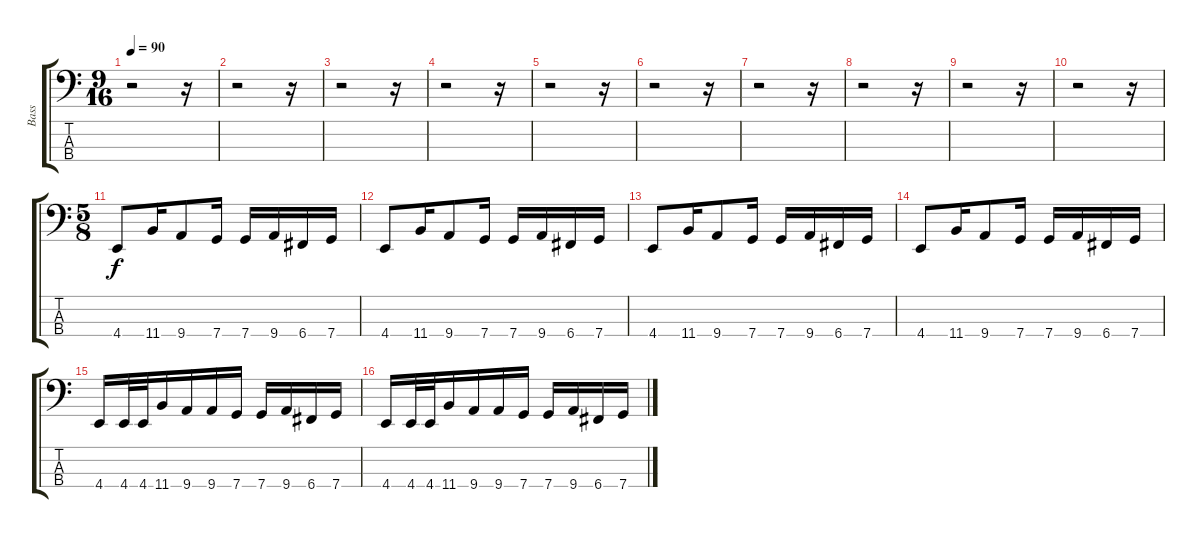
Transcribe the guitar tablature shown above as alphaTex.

\track ("Bass" "Bass") {instrument electricbasspick}
\staff {score tabs}
\tuning (F2 C2 G1 C1) {hide}
\ts (9 16)
\tempo 90
\clef f4
\ks c
r.2{dy f instrument electricbasspick} r.16 |
r.2 r.16 |
r.2 r.16 |
r.2 r.16 |
r.2 r.16 |
r.2 r.16 |
r.2 r.16 |
r.2 r.16 |
r.2 r.16 |
r.2 r.16 |
\ts (5 8)
4.4.8 11.4.16 9.4.8 7.4.16 7.4.16 9.4.16 6.4.16 7.4.16 |
4.4.8 11.4.16 9.4.8 7.4.16 7.4.16 9.4.16 6.4.16 7.4.16 |
4.4.8 11.4.16 9.4.8 7.4.16 7.4.16 9.4.16 6.4.16 7.4.16 |
4.4.8 11.4.16 9.4.8 7.4.16 7.4.16 9.4.16 6.4.16 7.4.16 |
4.4.16 4.4.32 4.4.32 11.4.16 9.4.16 9.4.16 7.4.16 7.4.16 9.4.16 6.4.16 7.4.16 |
4.4.16 4.4.32 4.4.32 11.4.16 9.4.16 9.4.16 7.4.16 7.4.16 9.4.16 6.4.16 7.4.16
